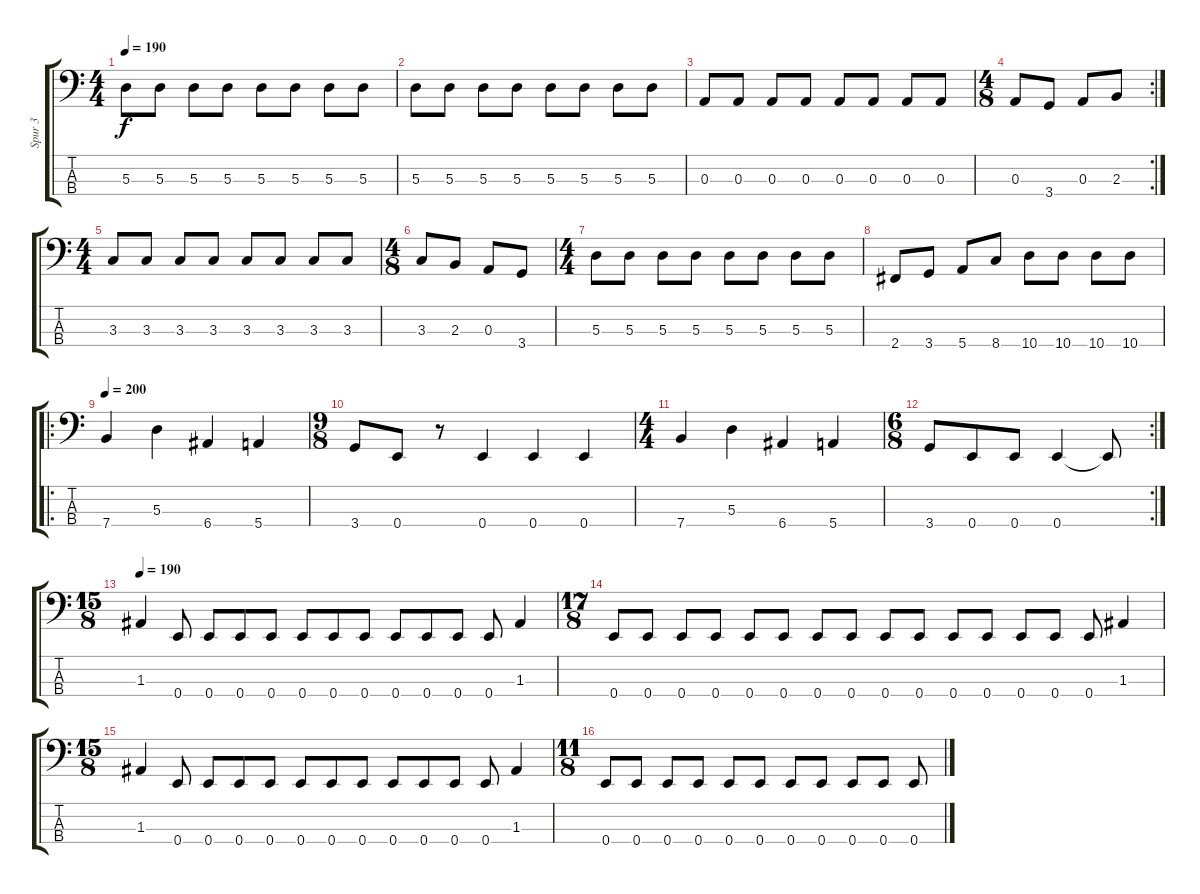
\track ("Spur 3" "Spur 3") {instrument electricbasspick}
\staff {score tabs}
\tuning (G2 D2 A1 E1) {hide}
\ts (4 4)
\tempo 190
\clef f4
\ks c
5.3.8{dy f} 5.3.8 5.3.8 5.3.8 5.3.8 5.3.8 5.3.8 5.3.8 |
5.3.8 5.3.8 5.3.8 5.3.8 5.3.8 5.3.8 5.3.8 5.3.8 |
0.3.8 0.3.8 0.3.8 0.3.8 0.3.8 0.3.8 0.3.8 0.3.8 |
\rc 2
\ts (4 8)
0.3.8 3.4.8 0.3.8 2.3.8 |
\ts (4 4)
3.3.8 3.3.8 3.3.8 3.3.8 3.3.8 3.3.8 3.3.8 3.3.8 |
\ts (4 8)
3.3.8 2.3.8 0.3.8 3.4.8 |
\ts (4 4)
5.3.8 5.3.8 5.3.8 5.3.8 5.3.8 5.3.8 5.3.8 5.3.8 |
2.4.8 3.4.8 5.4.8 8.4.8 10.4.8 10.4.8 10.4.8 10.4.8 |
\ro
\tempo 200
7.4.4 5.3.4 6.4.4 5.4.4 |
\ts (9 8)
3.4.8 0.4.8 r.8 0.4.4 0.4.4 0.4.4 |
\ts (4 4)
7.4.4 5.3.4 6.4.4 5.4.4 |
\rc 2
\ts (6 8)
3.4.8 0.4.8 0.4.8 0.4.4 0.4{t}.8 |
\ts (15 8)
\tempo 190
1.3.4 0.4.8 0.4.8 0.4.8 0.4.8 0.4.8 0.4.8 0.4.8 0.4.8 0.4.8 0.4.8 0.4.8 1.3.4 |
\ts (17 8)
0.4.8 0.4.8 0.4.8 0.4.8 0.4.8 0.4.8 0.4.8 0.4.8 0.4.8 0.4.8 0.4.8 0.4.8 0.4.8 0.4.8 0.4.8 1.3.4 |
\ts (15 8)
1.3.4 0.4.8 0.4.8 0.4.8 0.4.8 0.4.8 0.4.8 0.4.8 0.4.8 0.4.8 0.4.8 0.4.8 1.3.4 |
\ts (11 8)
0.4.8 0.4.8 0.4.8 0.4.8 0.4.8 0.4.8 0.4.8 0.4.8 0.4.8 0.4.8 0.4.8
